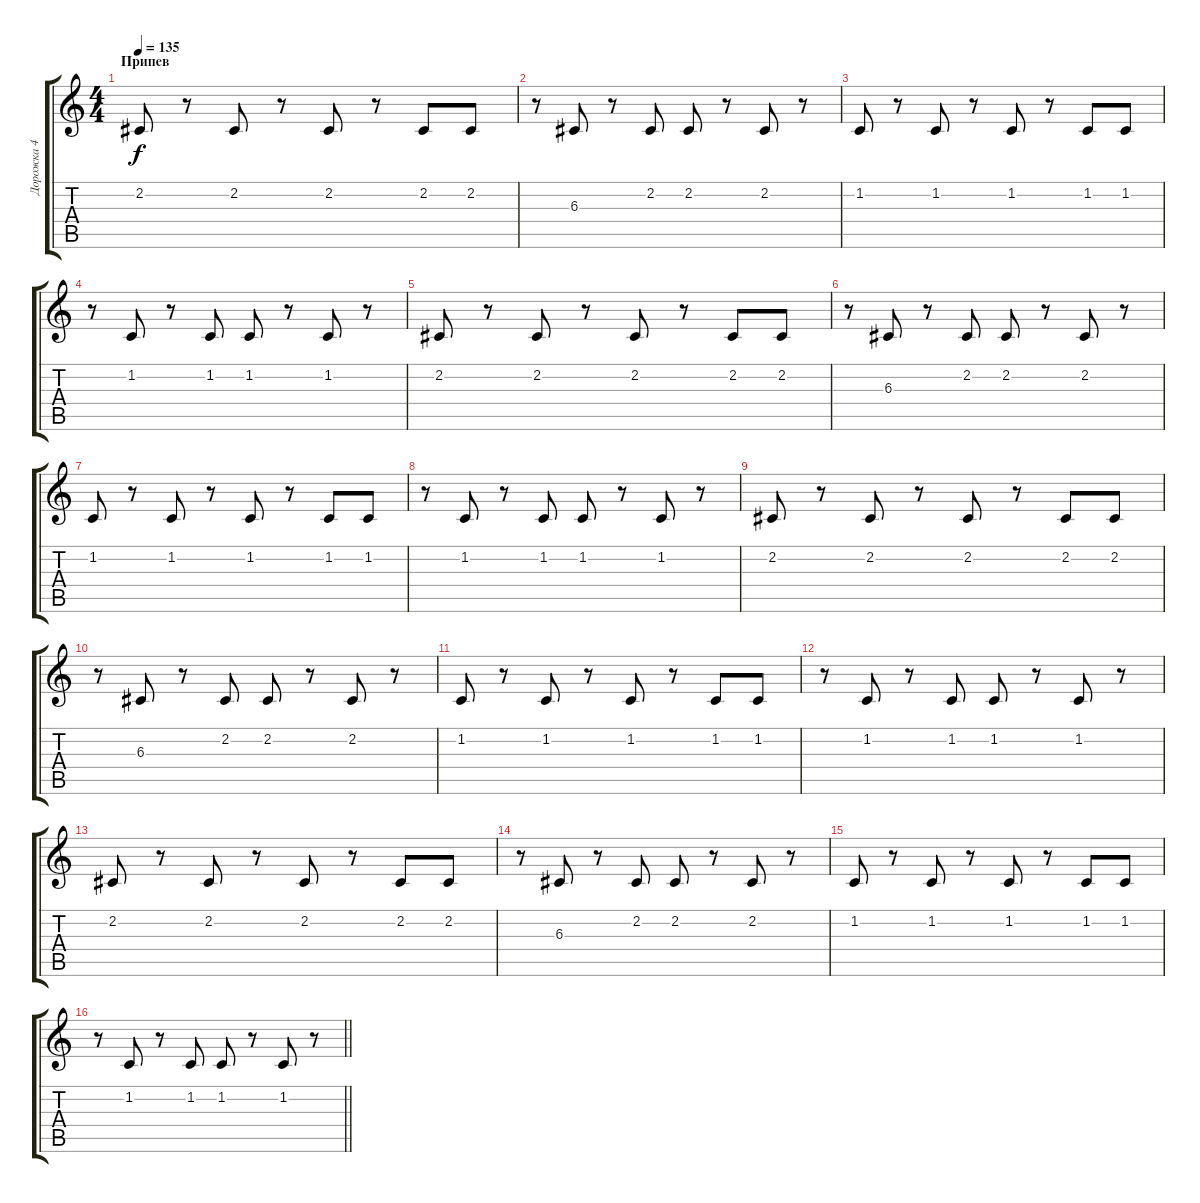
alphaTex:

\track ("Дорожка 4" "Дорожка 4") {instrument viola}
\staff {score tabs}
\tuning (E4 B3 G3 D3 A2 E2) {hide}
\ts (4 4)
\section ("" "Припев")
\tempo 135
\clef g2
\ks c
2.2.8{dy f} r.8 2.2.8 r.8 2.2.8 r.8 2.2.8 2.2.8 |
r.8 6.3.8 r.8 2.2.8 2.2.8 r.8 2.2.8 r.8 |
1.2.8 r.8 1.2.8 r.8 1.2.8 r.8 1.2.8 1.2.8 |
r.8 1.2.8 r.8 1.2.8 1.2.8 r.8 1.2.8 r.8 |
2.2.8 r.8 2.2.8 r.8 2.2.8 r.8 2.2.8 2.2.8 |
r.8 6.3.8 r.8 2.2.8 2.2.8 r.8 2.2.8 r.8 |
1.2.8 r.8 1.2.8 r.8 1.2.8 r.8 1.2.8 1.2.8 |
r.8 1.2.8 r.8 1.2.8 1.2.8 r.8 1.2.8 r.8 |
2.2.8 r.8 2.2.8 r.8 2.2.8 r.8 2.2.8 2.2.8 |
r.8 6.3.8 r.8 2.2.8 2.2.8 r.8 2.2.8 r.8 |
1.2.8 r.8 1.2.8 r.8 1.2.8 r.8 1.2.8 1.2.8 |
r.8 1.2.8 r.8 1.2.8 1.2.8 r.8 1.2.8 r.8 |
2.2.8 r.8 2.2.8 r.8 2.2.8 r.8 2.2.8 2.2.8 |
r.8 6.3.8 r.8 2.2.8 2.2.8 r.8 2.2.8 r.8 |
1.2.8 r.8 1.2.8 r.8 1.2.8 r.8 1.2.8 1.2.8 |
\barLineRight lightlight
r.8 1.2.8 r.8 1.2.8 1.2.8 r.8 1.2.8 r.8
